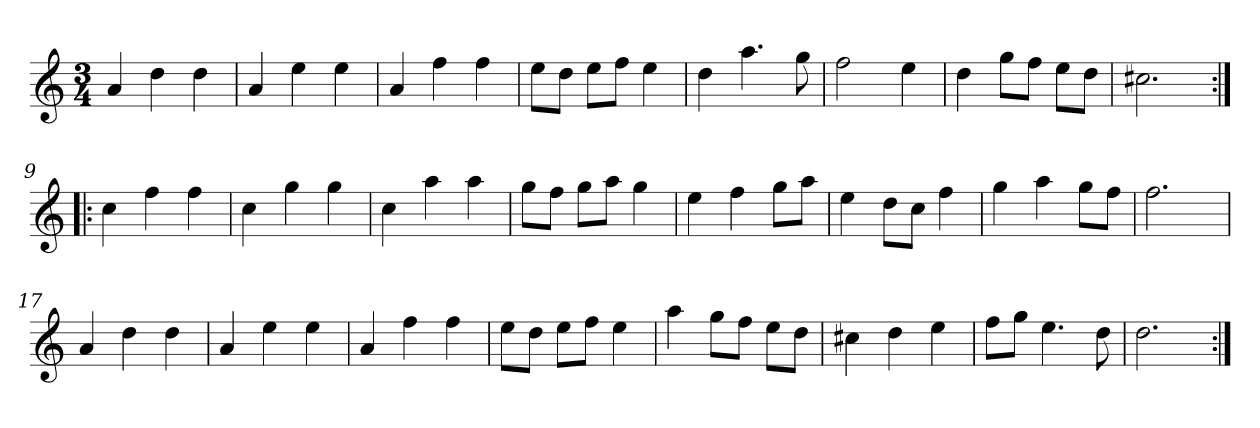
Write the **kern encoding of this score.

**kern
*part1
*staff1
*clefG2
*k[]
*D:dor
*M3/4
*MM120
=1
4a
4dd
4dd
=2
4a
4ee
4ee
=3
4a
4ff
4ff
=4
8ee\L
8dd\J
8ee\L
8ff\J
4ee
=5
4dd
4.aa
8gg
=6
2ff
4ee
=7
4dd
8gg\L
8ff\J
8ee\L
8dd\J
=8
2.cc#X
=9:|!|:
4cc
4ff
4ff
=10
4cc
4gg
4gg
=11
4cc
4aa
4aa
=12
8gg\L
8ff\J
8gg\L
8aa\J
4gg
=13
4ee
4ff
8gg\L
8aa\J
=14
4ee
8dd\L
8cc\J
4ff
=15
4gg
4aa
8gg\L
8ff\J
=16
2.ff
=17
4a
4dd
4dd
=18
4a
4ee
4ee
=19
4a
4ff
4ff
=20
8ee\L
8dd\J
8ee\L
8ff\J
4ee
=21
4aa
8gg\L
8ff\J
8ee\L
8dd\J
=22
4cc#X
4dd
4ee
=23
8ff\L
8gg\J
4.ee
8dd
=24
2.dd
=:|!
*-
